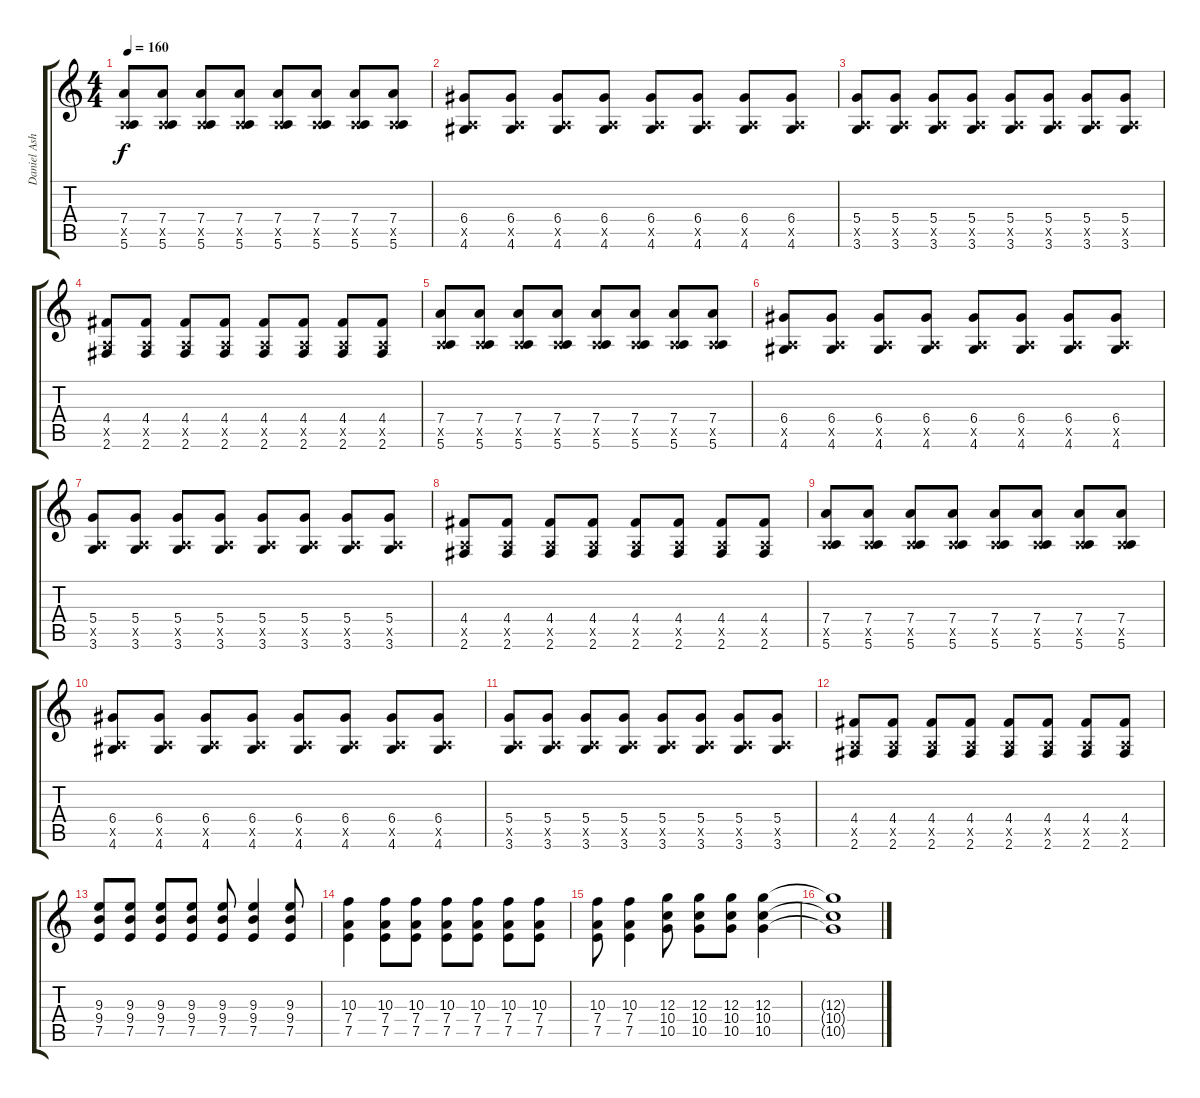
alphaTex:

\track ("Daniel Ash" "Daniel Ash") {instrument distortionguitar}
\staff {score tabs}
\tuning (E4 B3 G3 D3 A2 E2) {hide}
\ts (4 4)
\tempo 160
\clef g2
\ks c
(7.4 0.5{x} 5.6).8{dy f} (7.4 0.5{x} 5.6).8 (7.4 0.5{x} 5.6).8 (7.4 0.5{x} 5.6).8 (7.4 0.5{x} 5.6).8 (7.4 0.5{x} 5.6).8 (7.4 0.5{x} 5.6).8 (7.4 0.5{x} 5.6).8 |
(6.4 0.5{x} 4.6).8 (6.4 0.5{x} 4.6).8 (6.4 0.5{x} 4.6).8 (6.4 0.5{x} 4.6).8 (6.4 0.5{x} 4.6).8 (6.4 0.5{x} 4.6).8 (6.4 0.5{x} 4.6).8 (6.4 0.5{x} 4.6).8 |
(5.4 0.5{x} 3.6).8 (5.4 0.5{x} 3.6).8 (5.4 0.5{x} 3.6).8 (5.4 0.5{x} 3.6).8 (5.4 0.5{x} 3.6).8 (5.4 0.5{x} 3.6).8 (5.4 0.5{x} 3.6).8 (5.4 0.5{x} 3.6).8 |
(4.4 0.5{x} 2.6).8 (4.4 0.5{x} 2.6).8 (4.4 0.5{x} 2.6).8 (4.4 0.5{x} 2.6).8 (4.4 0.5{x} 2.6).8 (4.4 0.5{x} 2.6).8 (4.4 0.5{x} 2.6).8 (4.4 0.5{x} 2.6).8 |
(7.4 0.5{x} 5.6).8 (7.4 0.5{x} 5.6).8 (7.4 0.5{x} 5.6).8 (7.4 0.5{x} 5.6).8 (7.4 0.5{x} 5.6).8 (7.4 0.5{x} 5.6).8 (7.4 0.5{x} 5.6).8 (7.4 0.5{x} 5.6).8 |
(6.4 0.5{x} 4.6).8 (6.4 0.5{x} 4.6).8 (6.4 0.5{x} 4.6).8 (6.4 0.5{x} 4.6).8 (6.4 0.5{x} 4.6).8 (6.4 0.5{x} 4.6).8 (6.4 0.5{x} 4.6).8 (6.4 0.5{x} 4.6).8 |
(5.4 0.5{x} 3.6).8 (5.4 0.5{x} 3.6).8 (5.4 0.5{x} 3.6).8 (5.4 0.5{x} 3.6).8 (5.4 0.5{x} 3.6).8 (5.4 0.5{x} 3.6).8 (5.4 0.5{x} 3.6).8 (5.4 0.5{x} 3.6).8 |
(4.4 0.5{x} 2.6).8 (4.4 0.5{x} 2.6).8 (4.4 0.5{x} 2.6).8 (4.4 0.5{x} 2.6).8 (4.4 0.5{x} 2.6).8 (4.4 0.5{x} 2.6).8 (4.4 0.5{x} 2.6).8 (4.4 0.5{x} 2.6).8 |
(7.4 0.5{x} 5.6).8 (7.4 0.5{x} 5.6).8 (7.4 0.5{x} 5.6).8 (7.4 0.5{x} 5.6).8 (7.4 0.5{x} 5.6).8 (7.4 0.5{x} 5.6).8 (7.4 0.5{x} 5.6).8 (7.4 0.5{x} 5.6).8 |
(6.4 0.5{x} 4.6).8 (6.4 0.5{x} 4.6).8 (6.4 0.5{x} 4.6).8 (6.4 0.5{x} 4.6).8 (6.4 0.5{x} 4.6).8 (6.4 0.5{x} 4.6).8 (6.4 0.5{x} 4.6).8 (6.4 0.5{x} 4.6).8 |
(5.4 0.5{x} 3.6).8 (5.4 0.5{x} 3.6).8 (5.4 0.5{x} 3.6).8 (5.4 0.5{x} 3.6).8 (5.4 0.5{x} 3.6).8 (5.4 0.5{x} 3.6).8 (5.4 0.5{x} 3.6).8 (5.4 0.5{x} 3.6).8 |
(4.4 0.5{x} 2.6).8 (4.4 0.5{x} 2.6).8 (4.4 0.5{x} 2.6).8 (4.4 0.5{x} 2.6).8 (4.4 0.5{x} 2.6).8 (4.4 0.5{x} 2.6).8 (4.4 0.5{x} 2.6).8 (4.4 0.5{x} 2.6).8 |
(9.3 9.4 7.5).8 (9.3 9.4 7.5).8 (9.3 9.4 7.5).8 (9.3 9.4 7.5).8 (9.3 9.4 7.5).8 (9.3 9.4 7.5).4 (9.3 9.4 7.5).8 |
(10.3 7.4 7.5).4 (10.3 7.4 7.5).8 (10.3 7.4 7.5).8 (10.3 7.4 7.5).8 (10.3 7.4 7.5).8 (10.3 7.4 7.5).8 (10.3 7.4 7.5).8 |
(10.3 7.4 7.5).8 (10.3 7.4 7.5).4 (12.3 10.4 10.5).8 (12.3 10.4 10.5).8 (12.3 10.4 10.5).8 (12.3 10.4 10.5).4 |
(12.3{t} 10.4{t} 10.5{t}).1
